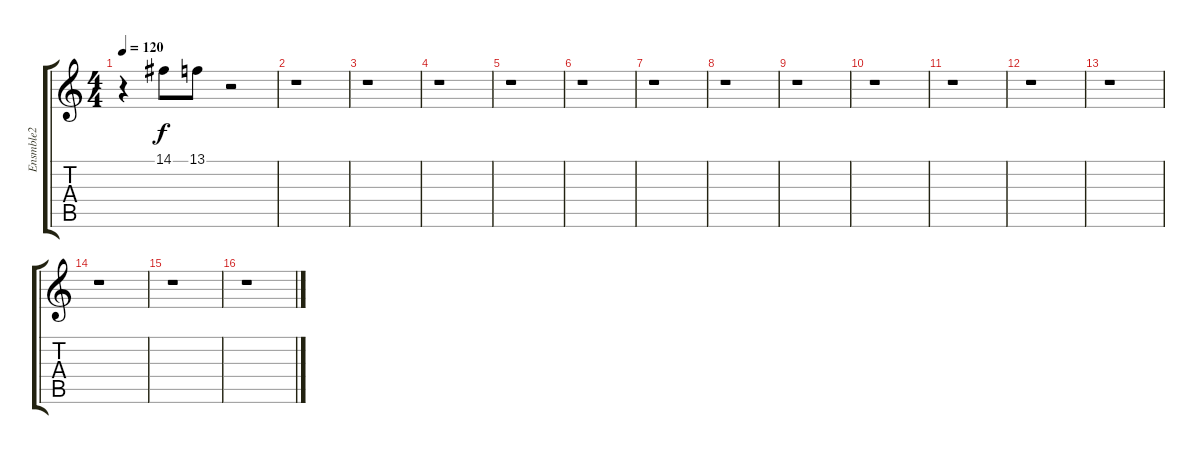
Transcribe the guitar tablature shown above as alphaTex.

\track ("Ensmble2" "Ensmble2") {instrument stringensemble2}
\staff {score tabs}
\tuning (E4 B3 G3 D3 A2 E2) {hide}
\ts (4 4)
\tempo 120
\clef g2
\ks c
r.4{dy f} 14.1.8 13.1.8 r.2 |
r.1 |
r.1 |
r.1 |
r.1 |
r.1 |
r.1 |
r.1 |
r.1 |
r.1 |
r.1 |
r.1 |
r.1 |
r.1 |
r.1 |
r.1
